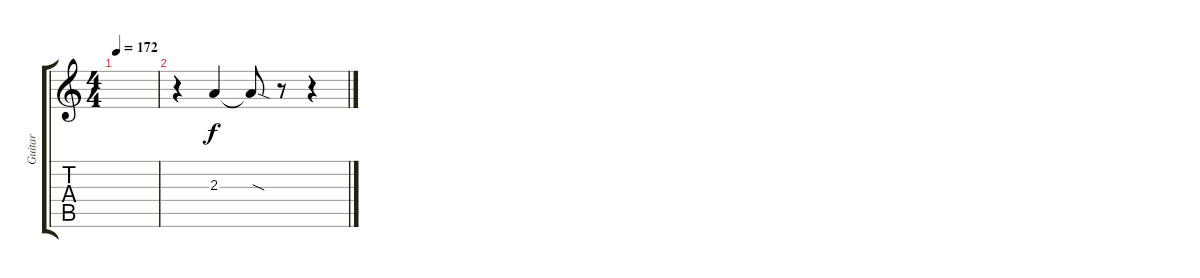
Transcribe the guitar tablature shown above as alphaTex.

\track ("Guitar" "Guitar") {instrument acousticguitarsteel}
\staff {score tabs}
\tuning (E4 B3 G3 D3 A2 E2) {hide}
\ts (4 4)
\tempo 172
\clef g2
\ks c
|
r.4 2.3.4 2.3{sod t}.8 r.8 r.4
